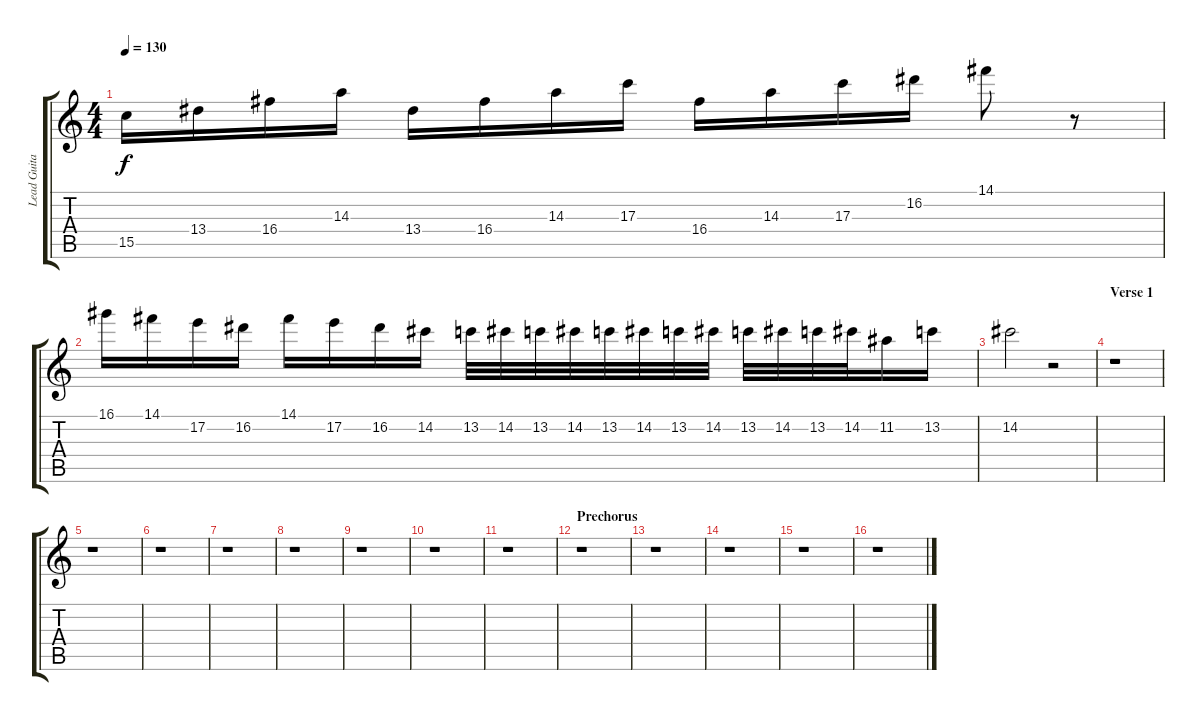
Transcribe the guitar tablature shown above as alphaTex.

\track ("Lead Guitar" "Lead Guita") {instrument distortionguitar}
\staff {score tabs}
\tuning (E4 B3 G3 D3 A2 E2) {hide}
\ts (4 4)
\tempo 130
\clef g2
\ks c
15.5.16{dy f} 13.4.16 16.4.16 14.3.16 13.4.16 16.4.16 14.3.16 17.3.16 16.4.16 14.3.16 17.3.16 16.2.16 14.1.8 r.8 |
16.1.16 14.1.16 17.2.16 16.2.16 14.1.16 17.2.16 16.2.16 14.2.16 13.2.32 14.2.32 13.2.32 14.2.32 13.2.32 14.2.32 13.2.32 14.2.32 13.2.32 14.2.32 13.2.32 14.2.32 11.2.16 13.2.16 |
14.2.2 r.2 |
\section ("" "Verse 1")
r.1 |
r.1 |
r.1 |
r.1 |
r.1 |
r.1 |
r.1 |
r.1 |
\section ("" "Prechorus")
r.1 |
r.1 |
r.1 |
r.1 |
r.1
